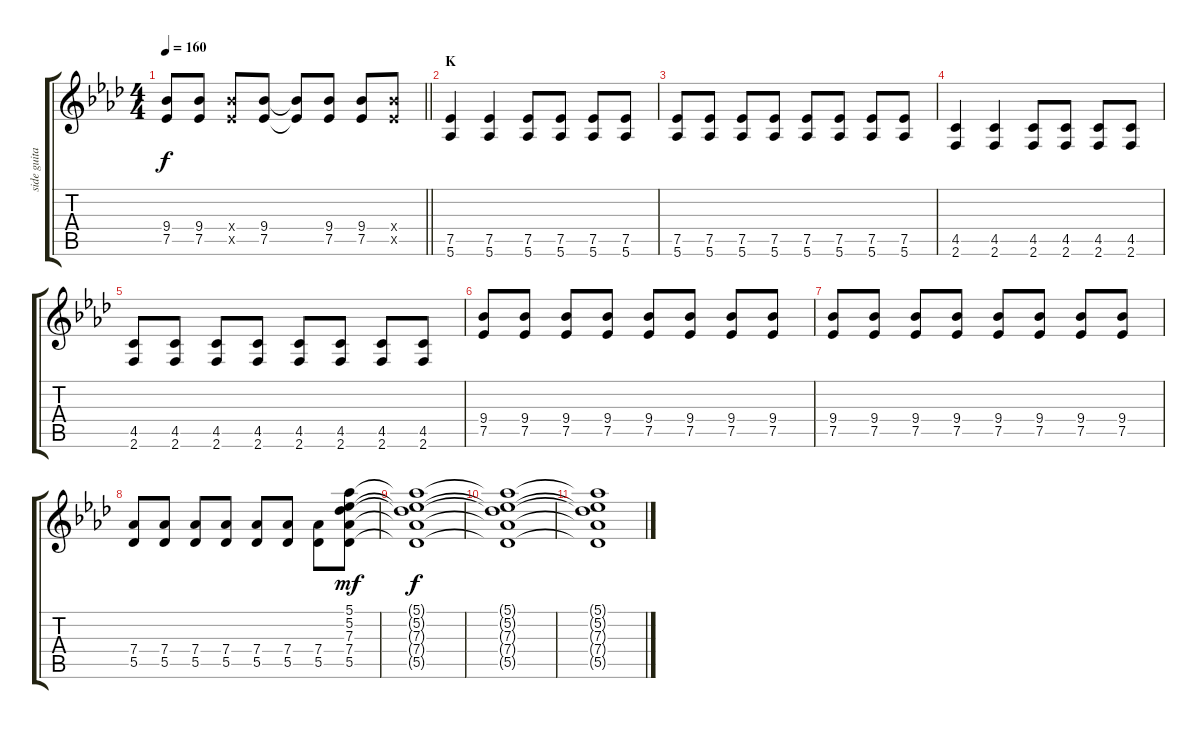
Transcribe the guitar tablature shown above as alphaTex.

\track ("side guitar" "side guita") {instrument distortionguitar}
\staff {score tabs}
\tuning (Eb4 Bb3 Gb3 Db3 Ab2 Eb2) {hide}
\ts (4 4)
\tempo 160
\clef g2
\barLineRight lightlight
\ks ab
(9.4{t} 7.5{t}).8{dy f} (9.4 7.5).8 (9.4{x} 7.5{x}).8 (9.4 7.5).8 (9.4{t} 7.5{t}).8 (9.4 7.5).8 (9.4 7.5).8 (9.4{x} 7.5{x}).8 |
\section ("" "K")
(7.5 5.6).4 (7.5 5.6).4 (7.5 5.6).8 (7.5 5.6).8 (7.5 5.6).8 (7.5 5.6).8 |
(7.5 5.6).8 (7.5 5.6).8 (7.5 5.6).8 (7.5 5.6).8 (7.5 5.6).8 (7.5 5.6).8 (7.5 5.6).8 (7.5 5.6).8 |
(4.5 2.6).4 (4.5 2.6).4 (4.5 2.6).8 (4.5 2.6).8 (4.5 2.6).8 (4.5 2.6).8 |
(4.5 2.6).8 (4.5 2.6).8 (4.5 2.6).8 (4.5 2.6).8 (4.5 2.6).8 (4.5 2.6).8 (4.5 2.6).8 (4.5 2.6).8 |
(9.4 7.5).8 (9.4 7.5).8 (9.4 7.5).8 (9.4 7.5).8 (9.4 7.5).8 (9.4 7.5).8 (9.4 7.5).8 (9.4 7.5).8 |
(9.4 7.5).8 (9.4 7.5).8 (9.4 7.5).8 (9.4 7.5).8 (9.4 7.5).8 (9.4 7.5).8 (9.4 7.5).8 (9.4 7.5).8 |
(7.4 5.5).8 (7.4 5.5).8 (7.4 5.5).8 (7.4 5.5).8 (7.4 5.5).8 (7.4 5.5).8 (7.4 5.5).8 (5.1 5.2 7.3 7.4 5.5).8{dy mf} |
(5.1{t} 5.2{t} 7.3{t} 7.4{t} 5.5{t}).1{dy f} |
(5.1{t} 5.2{t} 7.3{t} 7.4{t} 5.5{t}).1 |
(5.1{t} 5.2{t} 7.3{t} 7.4{t} 5.5{t}).1
